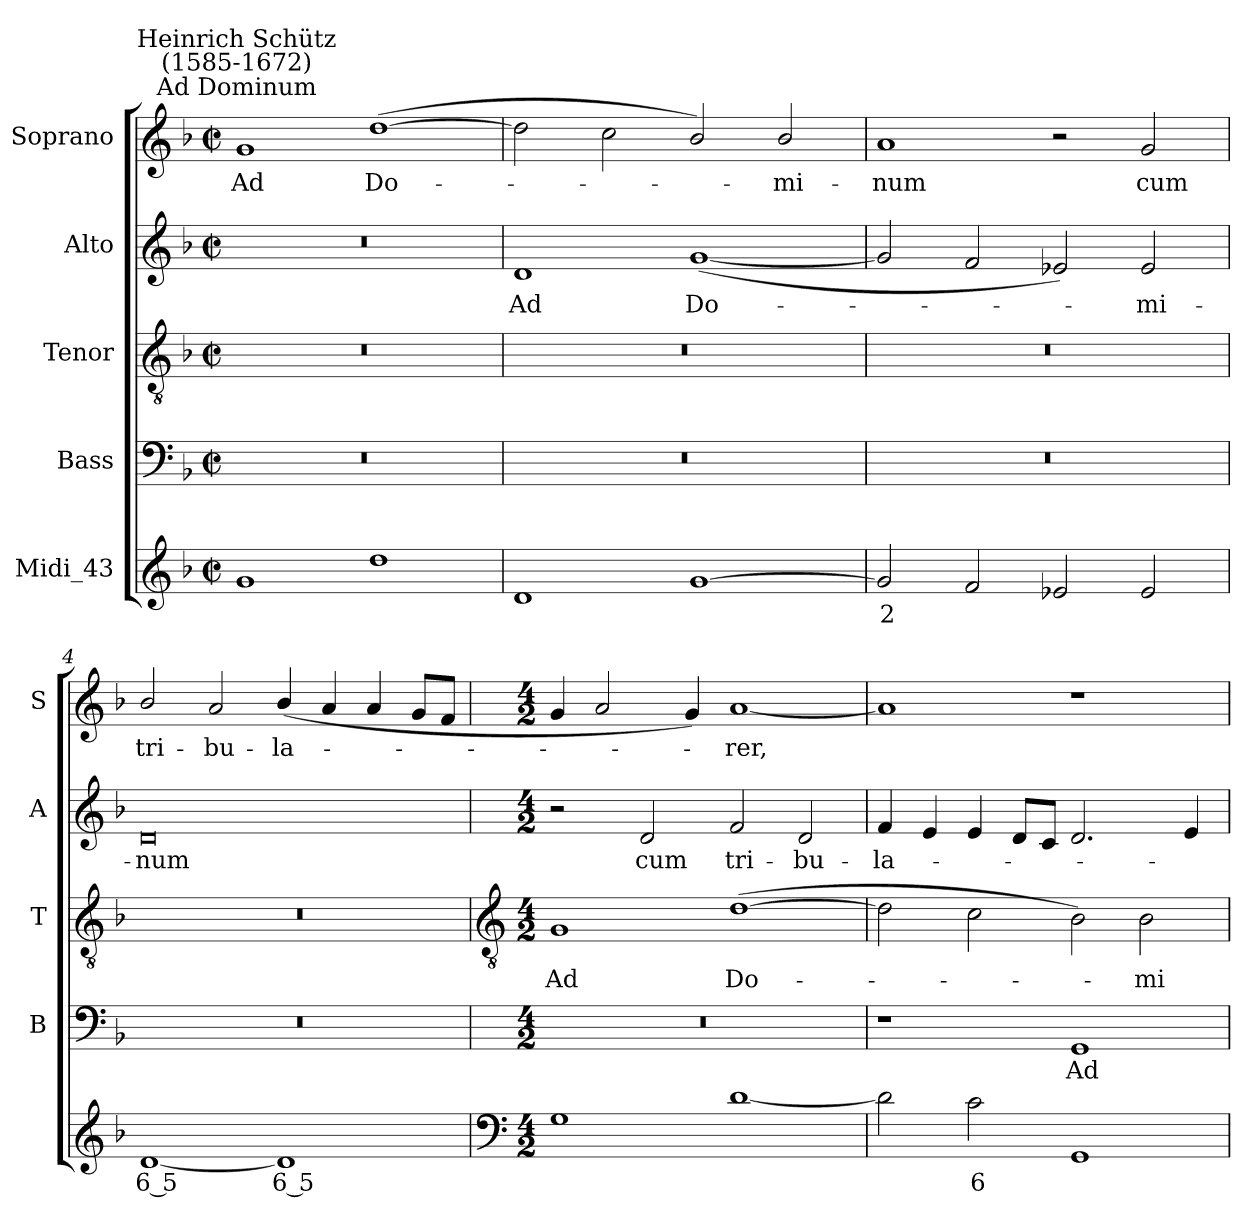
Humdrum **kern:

**kern	**text	**kern	**text	**kern	**text	**kern	**text	**kern	**text
*part5	*part5	*part4	*part4	*part3	*part3	*part2	*part2	*part1	*part1
*staff5	*staff5	*staff4	*staff4	*staff3	*staff3	*staff2	*staff2	*staff1	*staff1
*I"Midi_43	*	*I"Bass	*	*I"Tenor	*	*I"Alto	*	*I"Soprano	*
*	*	*I'B	*	*I'T	*	*I'A	*	*I'S	*
*clefG2	*	*clefF4	*	*clefGv2	*	*clefG2	*	*clefG2	*
*k[b-]	*	*k[b-]	*	*k[b-]	*	*k[b-]	*	*k[b-]	*
*F:	*	*F:	*	*F:	*	*F:	*	*F:	*
*M4/2	*	*M4/2	*	*M4/2	*	*M4/2	*	*M4/2	*
*met(c|)	*	*met(c|)	*	*met(c|)	*	*met(c|)	*	*met(c|)	*
=1	=1	=1	=1	=1	=1	=1	=1	=1	=1
!	!	!	!	!	!	!	!	!LO:TX:a:cj:t=Ad Dominum	!
!	!	!	!	!	!	!	!	!LO:TX:a:cj:t=Heinrich Schütz\n(1585-1672)	!
!	!	!	!	!	!	!	!	!	!LO:LY:b
1g	.	0r	.	0r	.	0r	.	1g	Ad
!	!	!	!	!	!	!	!	!	!LO:LY:b
1dd	.	.	.	.	.	.	.	(>[1dd	Do-
=2	=2	=2	=2	=2	=2	=2	=2	=2	=2
!	!	!	!	!	!	!	!LO:LY:b	!	!
1d	.	0r	.	0r	.	1d	Ad	2dd]	.
.	.	.	.	.	.	.	.	2cc	.
!	!	!	!	!	!	!	!LO:LY:b	!	!
[1g\	.	.	.	.	.	(<[1g	Do-	2b-/)	.
!	!	!	!	!	!	!	!	!	!LO:LY:b
.	.	.	.	.	.	.	.	2b-/	mi-
=3	=3	=3	=3	=3	=3	=3	=3	=3	=3
!	!LO:LY:b	!	!	!	!	!	!	!	!LO:LY:b
2g/]	2	0r	.	0r	.	2g]	.	1a	-num
2f	.	.	.	.	.	2f	.	.	.
2e-X	.	.	.	.	.	2e-X)	.	2r	.
!	!	!	!	!	!	!	!LO:LY:b	!	!LO:LY:b
2e-	.	.	.	.	.	2e-	mi-	2g	cum
=4	=4	=4	=4	=4	=4	=4	=4	=4	=4
!	!LO:LY:b	!	!	!	!	!	!LO:LY:b	!	!LO:LY:b
[1d	6 5	0r	.	0r	.	0d	-num	2b-/	tri-
!	!	!	!	!	!	!	!	!	!LO:LY:b
.	.	.	.	.	.	.	.	2a	-bu-
!	!LO:LY:b	!	!	!	!	!	!	!	!LO:LY:b
1d]	6 5	.	.	.	.	.	.	(<4b-/	-la-
.	.	.	.	.	.	.	.	4a	.
.	.	.	.	.	.	.	.	4a	.
.	.	.	.	.	.	.	.	8gL	.
.	.	.	.	.	.	.	.	8fJ	.
!!LO:LB:g=z
=5	=5	=5	=5	=5	=5	=5	=5	=5	=5
*clefF4	*	*	*	*clefGv2	*	*	*	*	*
*M4/2	*	*M4/2	*	*M4/2	*	*M4/2	*	*M4/2	*
!	!	!	!	!	!LO:LY:b	!	!	!	!
1G	.	0r	.	1G	Ad	2r	.	4g	.
.	.	.	.	.	.	.	.	2a	.
!	!	!	!	!	!	!	!LO:LY:b	!	!
.	.	.	.	.	.	2d	cum	.	.
.	.	.	.	.	.	.	.	4g)	.
!	!	!	!	!	!LO:LY:b	!	!LO:LY:b	!	!LO:LY:b
[1d/	.	.	.	(>[1d	Do-	2f	tri-	[1a	rer,
!	!	!	!	!	!	!	!LO:LY:b	!	!
.	.	.	.	.	.	2d	-bu-	.	.
=6	=6	=6	=6	=6	=6	=6	=6	=6	=6
!	!	!	!	!	!	!	!LO:LY:b	!	!
2d\]	.	1r	.	2d]	.	4f	-la-	1a]	.
.	.	.	.	.	.	4e	.	.	.
!	!LO:LY:b	!	!	!	!	!	!	!	!
2c	6	.	.	2c	.	4e	.	.	.
.	.	.	.	.	.	8dL	.	.	.
.	.	.	.	.	.	8cJ	.	.	.
!	!	!	!LO:LY:b	!	!	!	!	!	!
1GG	.	1GG	Ad	2B-)	.	2.d	.	1r	.
!	!	!	!	!	!LO:LY:b	!	!	!	!
.	.	.	.	2B-	mi-	.	.	.	.
.	.	.	.	.	.	4e	.	.	.
=	=	=	=	=	=	=	=	=	=
*-	*-	*-	*-	*-	*-	*-	*-	*-	*-
